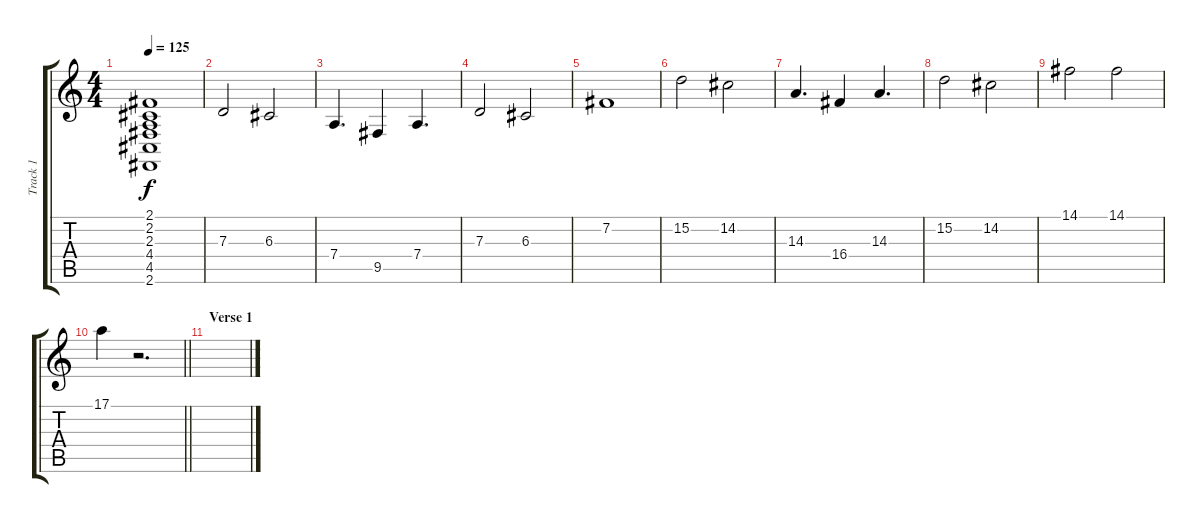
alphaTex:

\track ("Track 1" "Track 1") {instrument synthstrings1}
\staff {score tabs}
\tuning (E4 B3 G3 D3 A2 E2) {hide}
\ts (4 4)
\tempo 125
\clef g2
\ks c
(2.1{t} 2.2{t} 2.3{t} 4.4{t} 4.5{t} 2.6{t}).1{dy f} |
7.3.2 6.3.2 |
7.4.4{d} 9.5.4 7.4.4{d} |
7.3.2 6.3.2 |
7.2.1 |
15.2.2 14.2.2 |
14.3.4{d} 16.4.4 14.3.4{d} |
15.2.2 14.2.2 |
14.1.2 14.1.2 |
\barLineRight lightlight
17.1.4 r.2{d} |
\section ("" "Verse 1")
